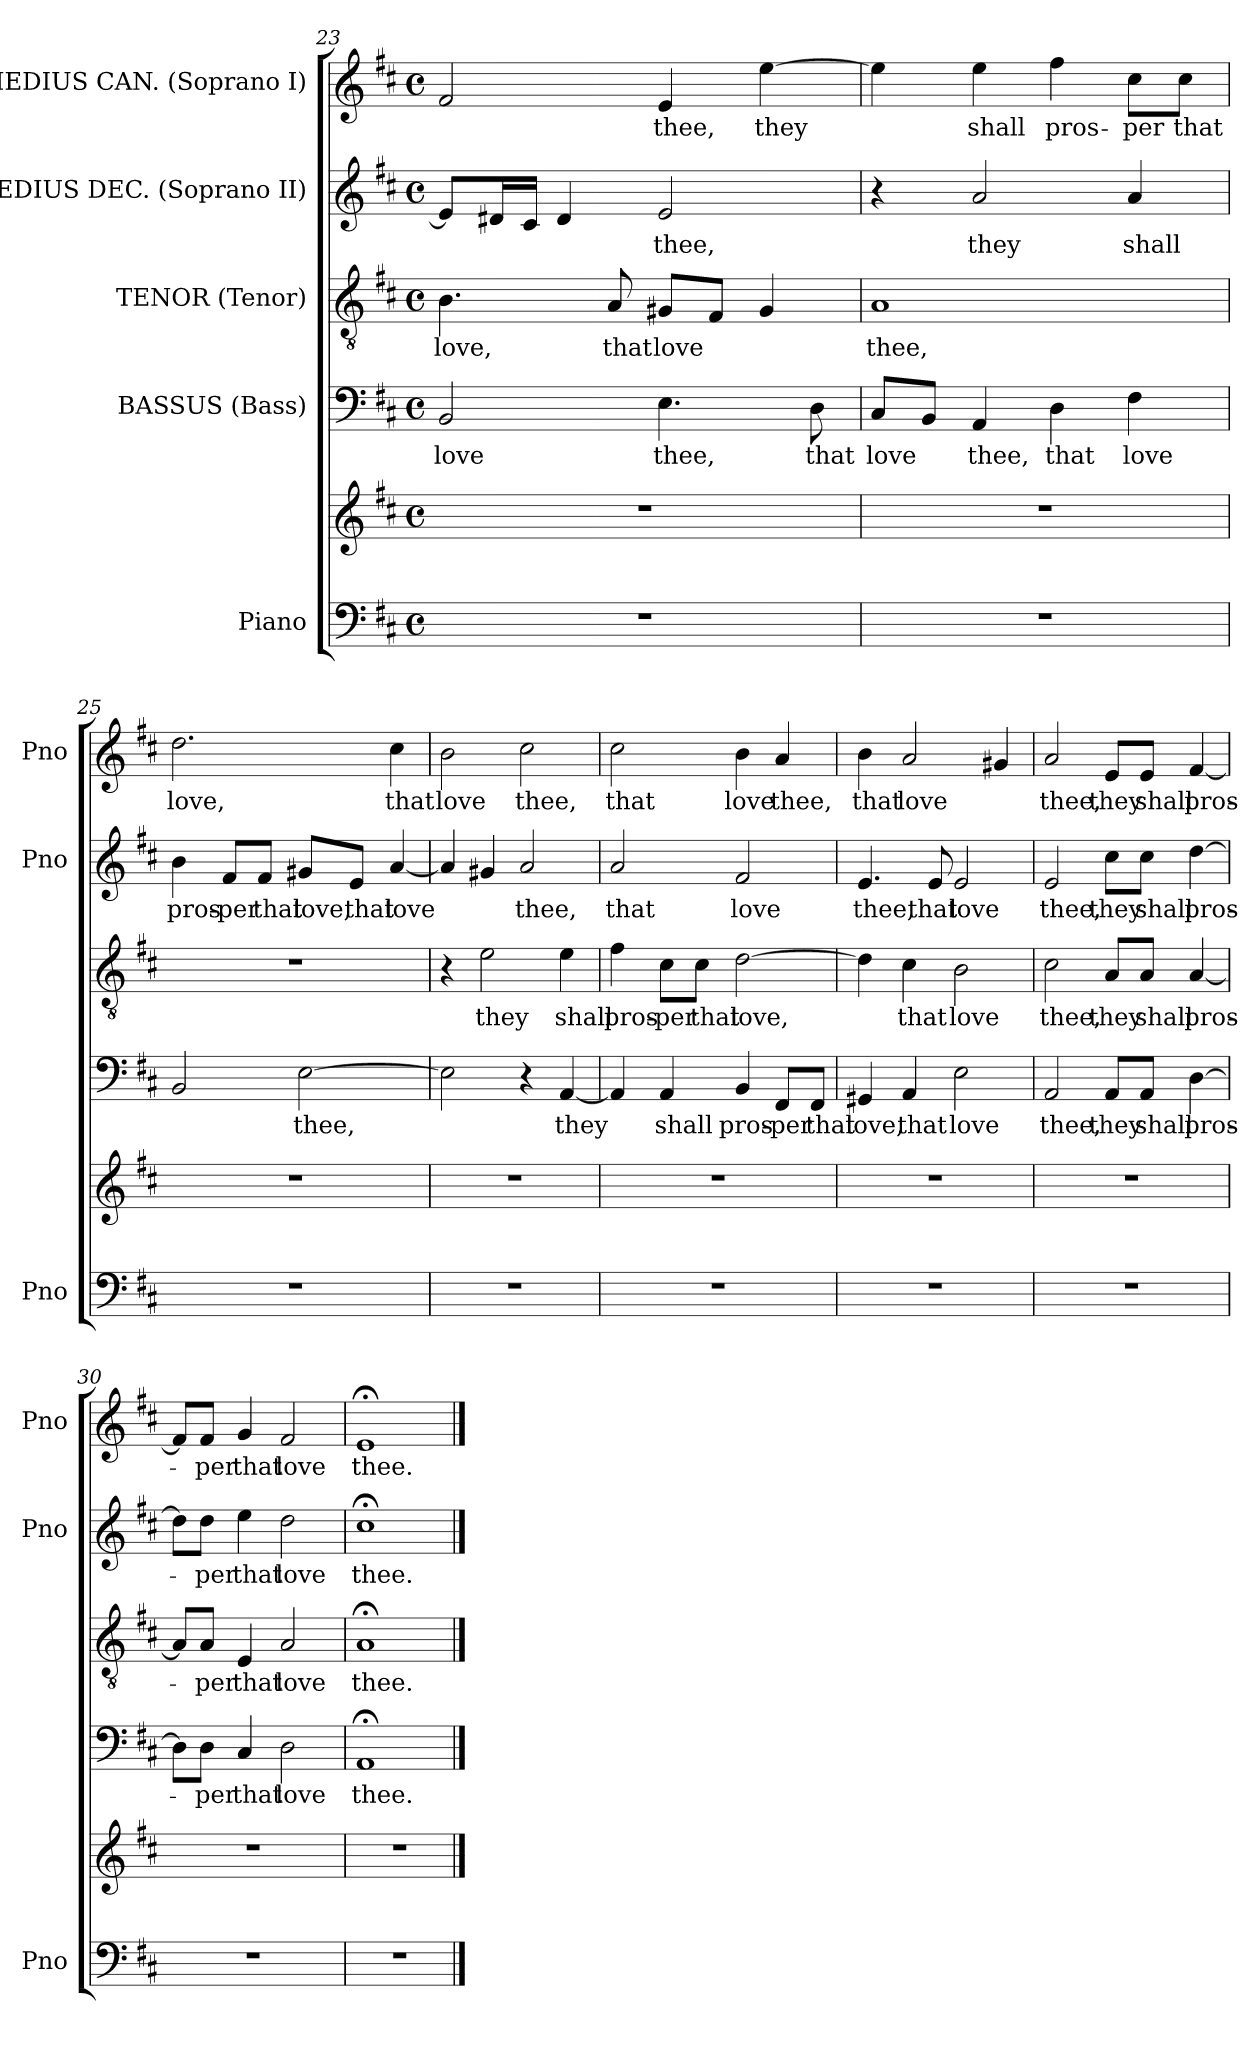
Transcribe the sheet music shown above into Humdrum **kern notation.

**kern	**kern	**kern	**text	**kern	**text	**kern	**text	**kern	**text
*part5	*part5	*part4	*part4	*part3	*part3	*part2	*part2	*part1	*part1
*staff6	*staff5	*staff4	*staff4	*staff3	*staff3	*staff2	*staff2	*staff1	*staff1
*I"Piano	*	*I"BASSUS (Bass)	*	*I"TENOR (Tenor)	*	*I"MEDIUS DEC. (Soprano II)	*	*I"MEDIUS CAN. (Soprano I)	*
*I'Pno	*	*	*	*	*	*I'Pno	*	*I'Pno	*
*clefF4	*clefG2	*clefF4	*	*clefGv2	*	*clefG2	*	*clefG2	*
*k[f#c#]	*k[f#c#]	*k[f#c#]	*	*k[f#c#]	*	*k[f#c#]	*	*k[f#c#]	*
*D:	*D:	*D:	*	*D:	*	*D:	*	*D:	*
*M4/4	*M4/4	*M4/4	*	*M4/4	*	*M4/4	*	*M4/4	*
*met(c)	*met(c)	*met(c)	*	*met(c)	*	*met(c)	*	*met(c)	*
=23	=23	=23	=23	=23	=23	=23	=23	=23	=23
1r	1r	2BB/	love	4.B\	love,	8e/L]	.	2f#/	.
.	.	.	.	.	.	16d#X/L	.	.	.
.	.	.	.	.	.	16c#/JJ	.	.	.
.	.	.	.	.	.	4d#/	.	.	.
.	.	.	.	8A/	that	.	.	.	.
.	.	4.E\	thee,	8G#X/L	love	2e/	thee,	4e/	thee,
.	.	.	.	8F#/J	.	.	.	.	.
.	.	.	.	4G#/	.	.	.	[4ee\	they
.	.	8D\	that	.	.	.	.	.	.
!!LO:PB:g=z
=24	=24	=24	=24	=24	=24	=24	=24	=24	=24
1r	1r	8C#/L	love	1A	thee,	4r	.	4ee\]	.
.	.	8BB/J	.	.	.	.	.	.	.
.	.	4AA/	thee,	.	.	2a/	they	4ee\	shall
.	.	4D\	that	.	.	.	.	4ff#\	pros-
.	.	4F#\	love	.	.	4a/	shall	8cc#\L	-per
.	.	.	.	.	.	.	.	8cc#\J	that
=25	=25	=25	=25	=25	=25	=25	=25	=25	=25
1r	1r	2BB/	.	1r	.	4b\	pros-	2.dd\	love,
.	.	.	.	.	.	8f#/L	-per	.	.
.	.	.	.	.	.	8f#/J	that	.	.
.	.	[2E\	thee,	.	.	8g#X/L	love,	.	.
.	.	.	.	.	.	8e/J	that	.	.
.	.	.	.	.	.	[4a/	love	4cc#\	that
=26	=26	=26	=26	=26	=26	=26	=26	=26	=26
1r	1r	2E\]	.	4r	.	4a/]	.	2b\	love
.	.	.	.	2e\	they	4g#X/	.	.	.
.	.	4r	.	.	.	2a/	thee,	2cc#\	thee,
.	.	[4AA/	they	4e\	shall	.	.	.	.
=27	=27	=27	=27	=27	=27	=27	=27	=27	=27
1r	1r	4AA/]	.	4f#\	pros-	2a/	that	2cc#\	that
.	.	4AA/	shall	8c#\L	-per	.	.	.	.
.	.	.	.	8c#\J	that	.	.	.	.
.	.	4BB/	pros-	[2d\	love,	2f#/	love	4b\	love
.	.	8FF#/L	-per	.	.	.	.	4a/	thee,
.	.	8FF#/J	that	.	.	.	.	.	.
!!LO:LB:g=z
=28	=28	=28	=28	=28	=28	=28	=28	=28	=28
1r	1r	4GG#X/	love,	4d\]	.	4.e/	thee,	4b\	that
.	.	4AA/	that	4c#\	that	.	.	2a/	love
.	.	.	.	.	.	8e/	that	.	.
.	.	2E\	love	2B\	love	2e/	love	.	.
.	.	.	.	.	.	.	.	4g#X/	.
=29	=29	=29	=29	=29	=29	=29	=29	=29	=29
1r	1r	2AA/	thee,	2c#\	thee,	2e/	thee,	2a/	thee,
.	.	8AA/L	they	8A/L	they	8cc#\L	they	8e/L	they
.	.	8AA/J	shall	8A/J	shall	8cc#\J	shall	8e/J	shall
.	.	[4D\	pros-	[4A/	pros-	[4dd\	pros-	[4f#/	pros-
=30	=30	=30	=30	=30	=30	=30	=30	=30	=30
1r	1r	8D\L]	.	8A/L]	.	8dd\L]	.	8f#/L]	.
.	.	8D\J	-per	8A/J	-per	8dd\J	-per	8f#/J	-per
.	.	4C#/	that	4E/	that	4ee\	that	4g/	that
.	.	2D\	love	2A/	love	2dd\	love	2f#/	love
=31	=31	=31	=31	=31	=31	=31	=31	=31	=31
1r	1r	1AA;<	thee.	1A;<	thee.	1cc#;<	thee.	1e;<	thee.
==	==	==	==	==	==	==	==	==	==
*-	*-	*-	*-	*-	*-	*-	*-	*-	*-
